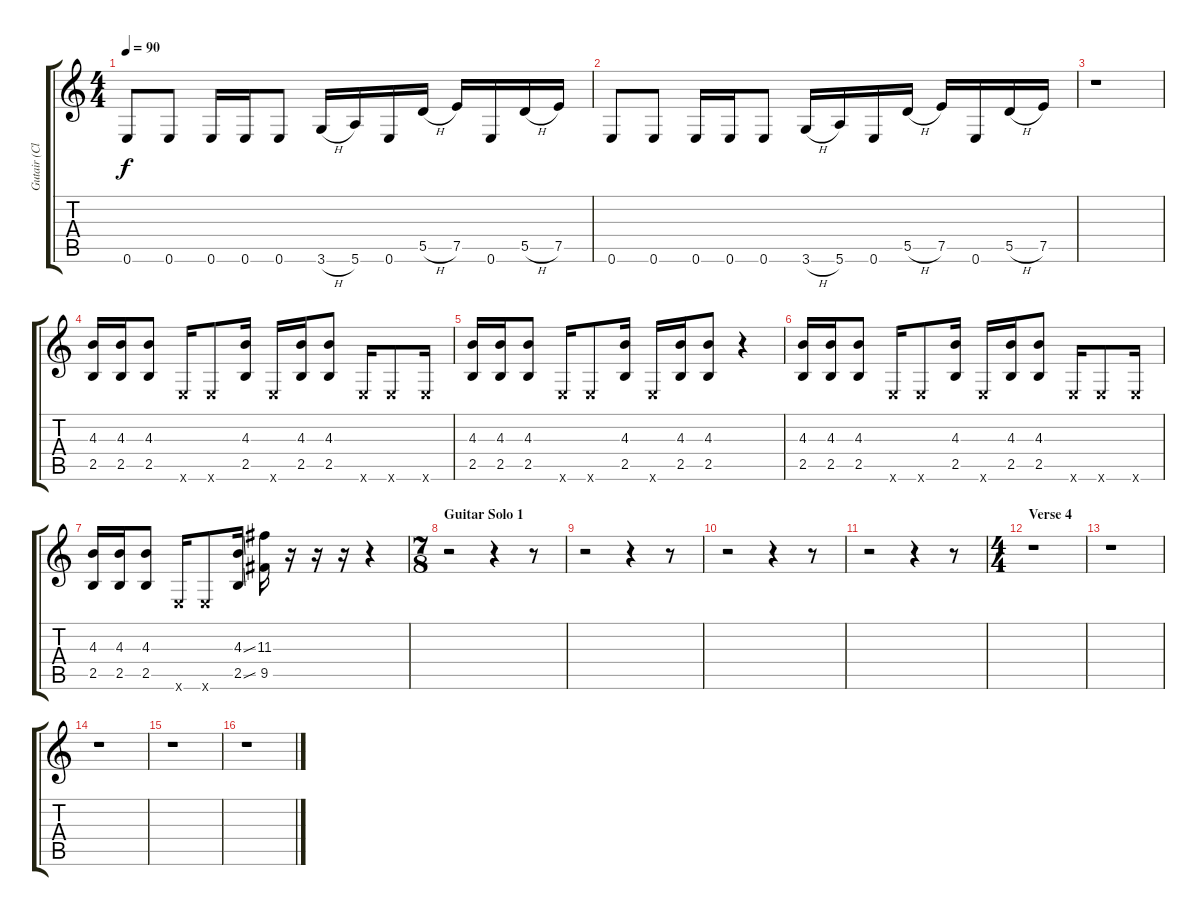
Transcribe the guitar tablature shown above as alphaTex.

\track ("Gutair (Clean Muted)" "Gutair (Cl") {instrument electricguitarmuted}
\staff {score tabs}
\tuning (E4 B3 G3 D3 A2 E2) {hide}
\ts (4 4)
\tempo 90
\clef g2
\ks c
0.6.8{dy f} 0.6.8 0.6.16 0.6.16 0.6.8 3.6{h}.16 5.6.16 0.6.16 5.5{h}.16 7.5.16 0.6.16 5.5{h}.16 7.5.16 |
0.6.8 0.6.8 0.6.16 0.6.16 0.6.8 3.6{h}.16 5.6.16 0.6.16 5.5{h}.16 7.5.16 0.6.16 5.5{h}.16 7.5.16 |
r.1 |
(4.3 2.5).16 (4.3 2.5).16 (4.3 2.5).8 0.6{x}.16 0.6{x}.8 (4.3 2.5).16 0.6{x}.16 (4.3 2.5).16 (4.3 2.5).8 0.6{x}.16 0.6{x}.8 0.6{x}.16 |
(4.3 2.5).16 (4.3 2.5).16 (4.3 2.5).8 0.6{x}.16 0.6{x}.8 (4.3 2.5).16 0.6{x}.16 (4.3 2.5).16 (4.3 2.5).8 r.4 |
(4.3 2.5).16 (4.3 2.5).16 (4.3 2.5).8 0.6{x}.16 0.6{x}.8 (4.3 2.5).16 0.6{x}.16 (4.3 2.5).16 (4.3 2.5).8 0.6{x}.16 0.6{x}.8 0.6{x}.16 |
(4.3 2.5).16 (4.3 2.5).16 (4.3 2.5).8 0.6{x}.16 0.6{x}.8 (4.3{ss} 2.5{ss}).16 (11.3 9.5).16 r.16 r.16 r.16 r.4 |
\ts (7 8)
\section ("" "Guitar Solo 1")
r.2 r.4 r.8 |
r.2 r.4 r.8 |
r.2 r.4 r.8 |
r.2 r.4 r.8 |
\ts (4 4)
\section ("" "Verse 4")
r.1 |
r.1 |
r.1 |
r.1 |
r.1
